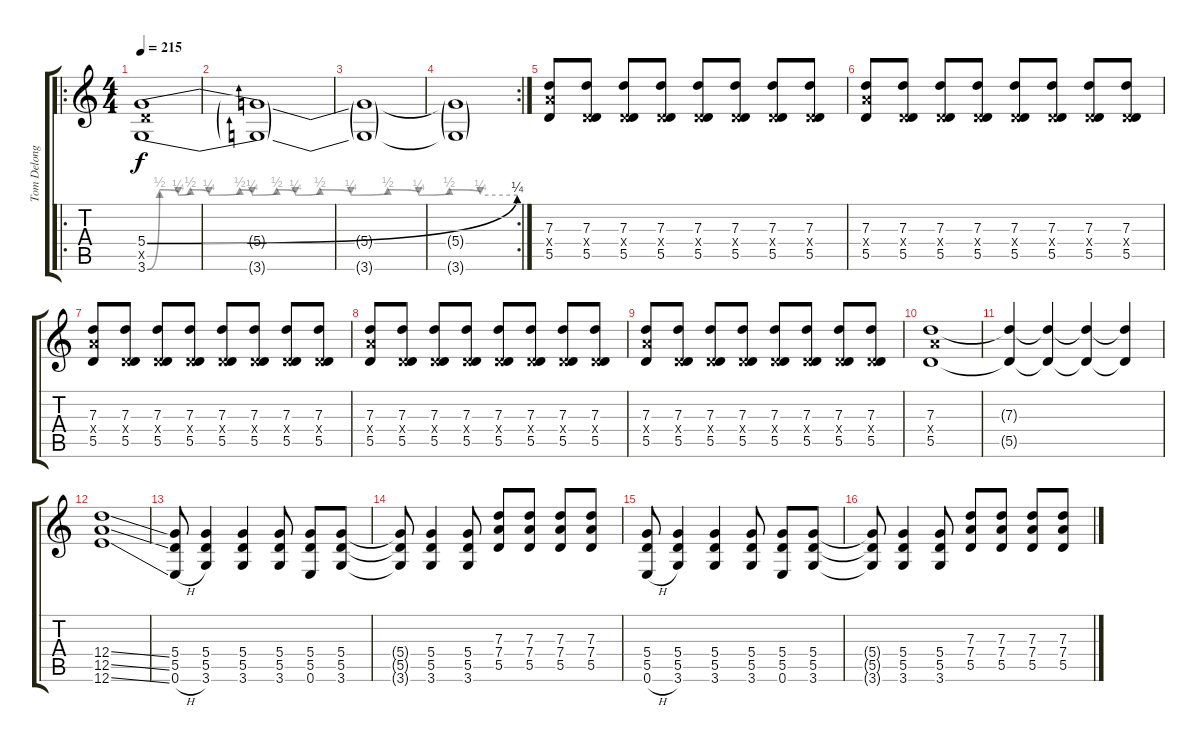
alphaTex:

\track ("Tom Delonge (Guitar)" "Tom Delong") {instrument overdrivenguitar}
\staff {score tabs}
\tuning (E4 B3 G3 D3 A2 E2) {hide}
\ro
\ts (4 4)
\tempo 215
\clef g2
\ks c
(5.4{be (bend 0 0 60 1)} 5.5{x} 3.6{be (custom 0 0 2 2 5 1 7 2 10 1 15 2 17 1 21 2 24 1 28 2 33 1 39 2 44 1 49 2 54 1 60 1)}).1{dy f volume 16 instrument overdrivenguitar} |
(5.4{t} 3.6{t}).1 |
(5.4{t} 3.6{t}).1 |
\rc 2
(5.4{t} 3.6{t}).1 |
(7.3 7.4{x} 5.5).8 (7.3 0.4{x} 5.5).8 (7.3 0.4{x} 5.5).8 (7.3 0.4{x} 5.5).8 (7.3 0.4{x} 5.5).8 (7.3 0.4{x} 5.5).8 (7.3 0.4{x} 5.5).8 (7.3 0.4{x} 5.5).8 |
(7.3 7.4{x} 5.5).8 (7.3 0.4{x} 5.5).8 (7.3 0.4{x} 5.5).8 (7.3 0.4{x} 5.5).8 (7.3 0.4{x} 5.5).8 (7.3 0.4{x} 5.5).8 (7.3 0.4{x} 5.5).8 (7.3 0.4{x} 5.5).8 |
(7.3 7.4{x} 5.5).8 (7.3 0.4{x} 5.5).8 (7.3 0.4{x} 5.5).8 (7.3 0.4{x} 5.5).8 (7.3 0.4{x} 5.5).8 (7.3 0.4{x} 5.5).8 (7.3 0.4{x} 5.5).8 (7.3 0.4{x} 5.5).8 |
(7.3 7.4{x} 5.5).8 (7.3 0.4{x} 5.5).8 (7.3 0.4{x} 5.5).8 (7.3 0.4{x} 5.5).8 (7.3 0.4{x} 5.5).8 (7.3 0.4{x} 5.5).8 (7.3 0.4{x} 5.5).8 (7.3 0.4{x} 5.5).8 |
(7.3 7.4{x} 5.5).8 (7.3 0.4{x} 5.5).8 (7.3 0.4{x} 5.5).8 (7.3 0.4{x} 5.5).8 (7.3 0.4{x} 5.5).8 (7.3 0.4{x} 5.5).8 (7.3 0.4{x} 5.5).8 (7.3 0.4{x} 5.5).8 |
(7.3 7.4{x} 5.5).1 |
(7.3{t} 5.5{t}).4{volume 15} (7.3{t} 5.5{t}).4{volume 14} (7.3{t} 5.5{t}).4{volume 10} (7.3{t} 5.5{t}).4{volume 6} |
(12.4{ss} 12.5{ss} 12.6{ss}).1 |
(5.4 5.5 0.6{h}).8 (5.4 5.5 3.6).4 (5.4 5.5 3.6).4 (5.4 5.5 3.6).8 (5.4 5.5 0.6).8 (5.4 5.5 3.6).8 |
(5.4{t} 5.5{t} 3.6{t}).8 (5.4 5.5 3.6).4 (5.4 5.5 3.6).8 (7.3 7.4 5.5).8 (7.3 7.4 5.5).8 (7.3 7.4 5.5).8 (7.3 7.4 5.5).8 |
(5.4 5.5 0.6{h}).8 (5.4 5.5 3.6).4 (5.4 5.5 3.6).4 (5.4 5.5 3.6).8 (5.4 5.5 0.6).8 (5.4 5.5 3.6).8 |
(5.4{t} 5.5{t} 3.6{t}).8 (5.4 5.5 3.6).4 (5.4 5.5 3.6).8 (7.3 7.4 5.5).8 (7.3 7.4 5.5).8 (7.3 7.4 5.5).8 (7.3 7.4 5.5).8
